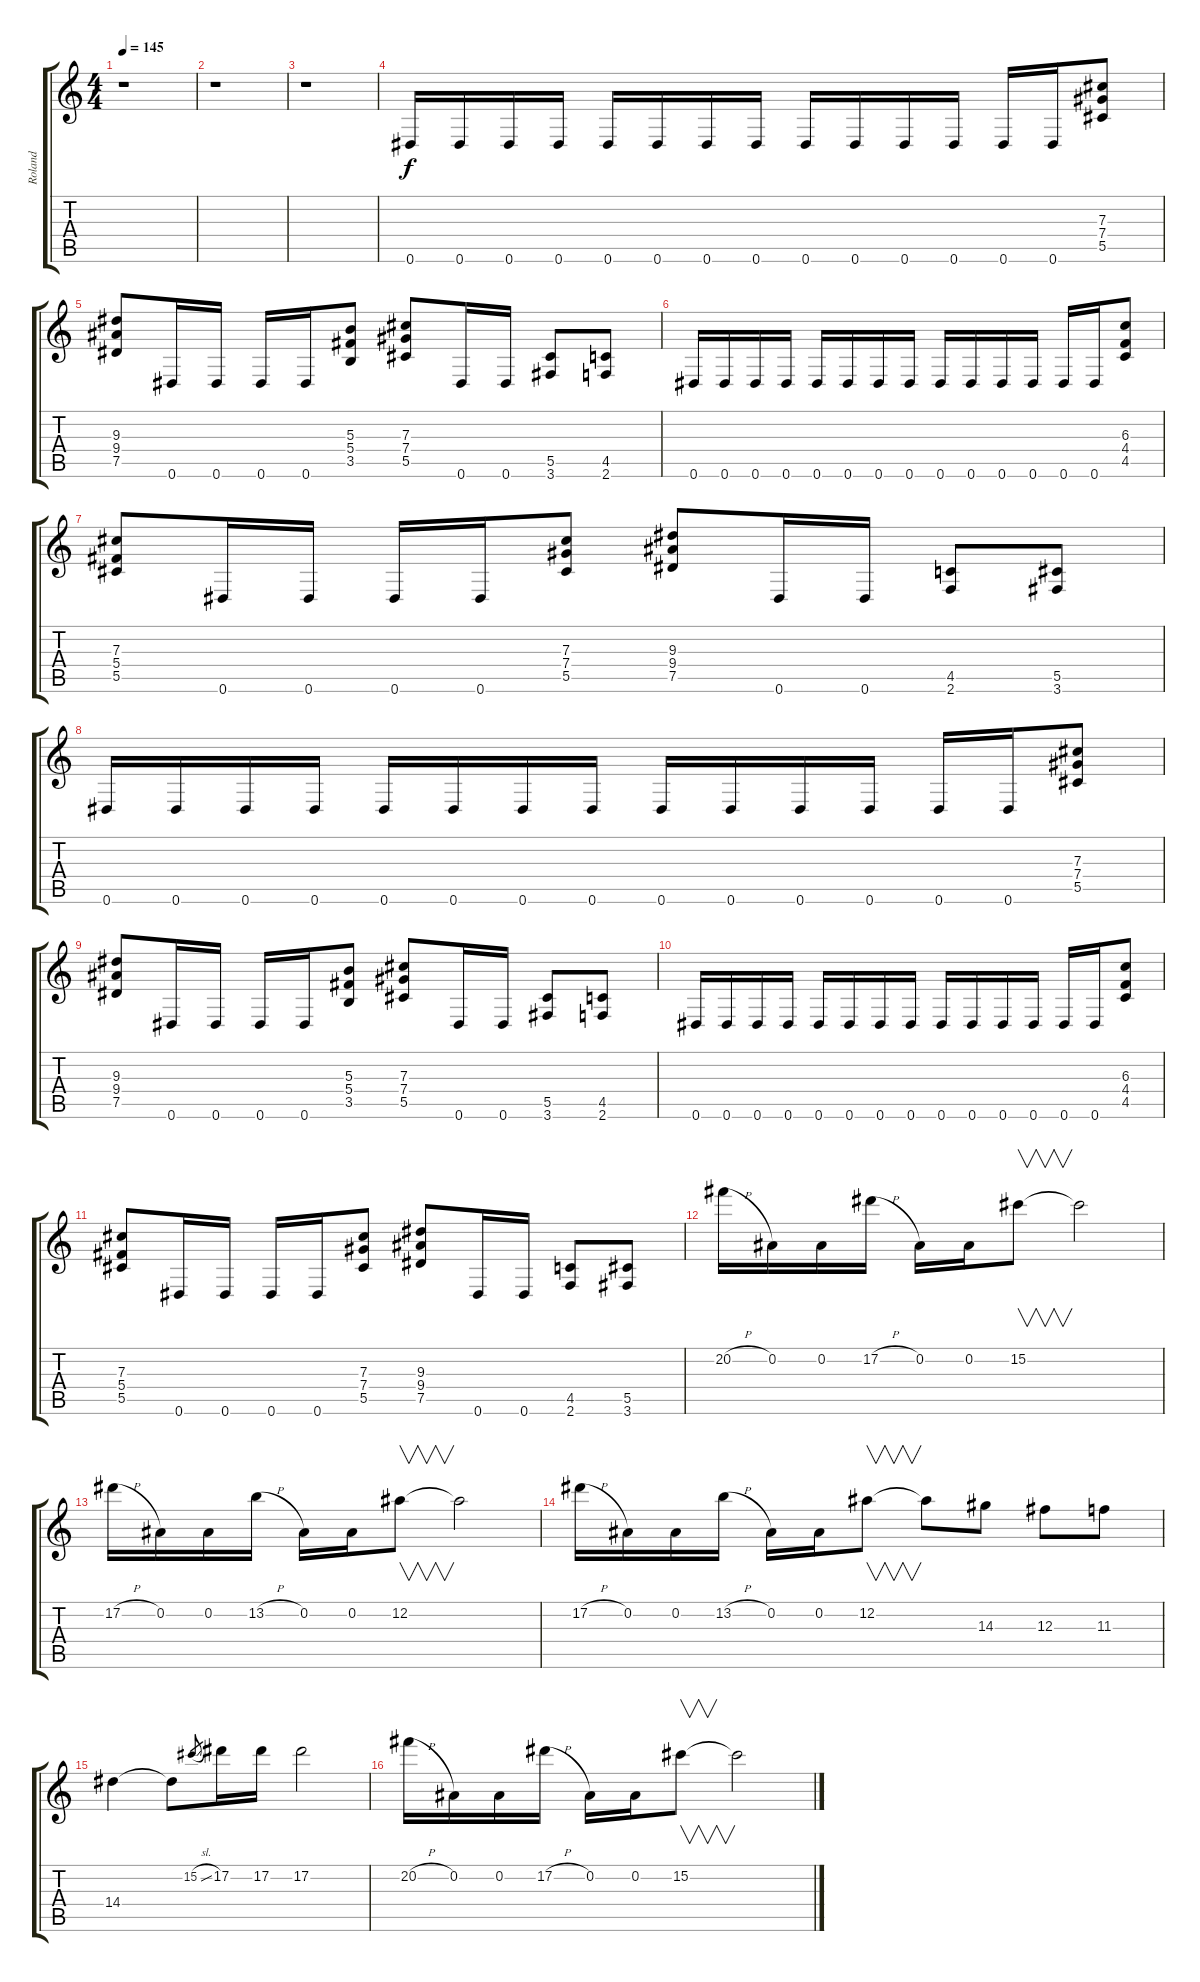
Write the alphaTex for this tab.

\track ("Roland" "Roland") {instrument overdrivenguitar}
\staff {score tabs}
\tuning (Eb4 Bb3 Gb3 Db3 Ab2 Eb2) {hide}
\ts (4 4)
\tempo 145
\clef g2
\ks c
r.1{dy f} |
r.1 |
r.1 |
0.6.16 0.6.16 0.6.16 0.6.16 0.6.16 0.6.16 0.6.16 0.6.16 0.6.16 0.6.16 0.6.16 0.6.16 0.6.16 0.6.16 (7.3 7.4 5.5).8 |
(9.3 9.4 7.5).8 0.6.16 0.6.16 0.6.16 0.6.16 (5.3 5.4 3.5).8 (7.3 7.4 5.5).8 0.6.16 0.6.16 (5.5 3.6).8 (4.5 2.6).8 |
0.6.16 0.6.16 0.6.16 0.6.16 0.6.16 0.6.16 0.6.16 0.6.16 0.6.16 0.6.16 0.6.16 0.6.16 0.6.16 0.6.16 (6.3 4.4 4.5).8 |
(7.3 5.4 5.5).8 0.6.16 0.6.16 0.6.16 0.6.16 (7.3 7.4 5.5).8 (9.3 9.4 7.5).8 0.6.16 0.6.16 (4.5 2.6).8 (5.5 3.6).8 |
0.6.16 0.6.16 0.6.16 0.6.16 0.6.16 0.6.16 0.6.16 0.6.16 0.6.16 0.6.16 0.6.16 0.6.16 0.6.16 0.6.16 (7.3 7.4 5.5).8 |
(9.3 9.4 7.5).8 0.6.16 0.6.16 0.6.16 0.6.16 (5.3 5.4 3.5).8 (7.3 7.4 5.5).8 0.6.16 0.6.16 (5.5 3.6).8 (4.5 2.6).8 |
0.6.16 0.6.16 0.6.16 0.6.16 0.6.16 0.6.16 0.6.16 0.6.16 0.6.16 0.6.16 0.6.16 0.6.16 0.6.16 0.6.16 (6.3 4.4 4.5).8 |
(7.3 5.4 5.5).8 0.6.16 0.6.16 0.6.16 0.6.16 (7.3 7.4 5.5).8 (9.3 9.4 7.5).8 0.6.16 0.6.16 (4.5 2.6).8 (5.5 3.6).8 |
20.2{h}.16 0.2.16 0.2.16 17.2{h}.16 0.2.16 0.2.16 15.2.8{v} 15.2{t}.2 |
17.2{h}.16 0.2.16 0.2.16 13.2{h}.16 0.2.16 0.2.16 12.2.8{v} 12.2{t}.2 |
17.2{h}.16 0.2.16 0.2.16 13.2{h}.16 0.2.16 0.2.16 12.2.8{v} 12.2{t}.8 14.3.8 12.3.8 11.3.8 |
14.4.4 14.4{t}.8 15.2{sl}.8{gr} 17.2.16 17.2.16 17.2.2 |
20.2{h}.16 0.2.16 0.2.16 17.2{h}.16 0.2.16 0.2.16 15.2.8{v} 15.2{t}.2
